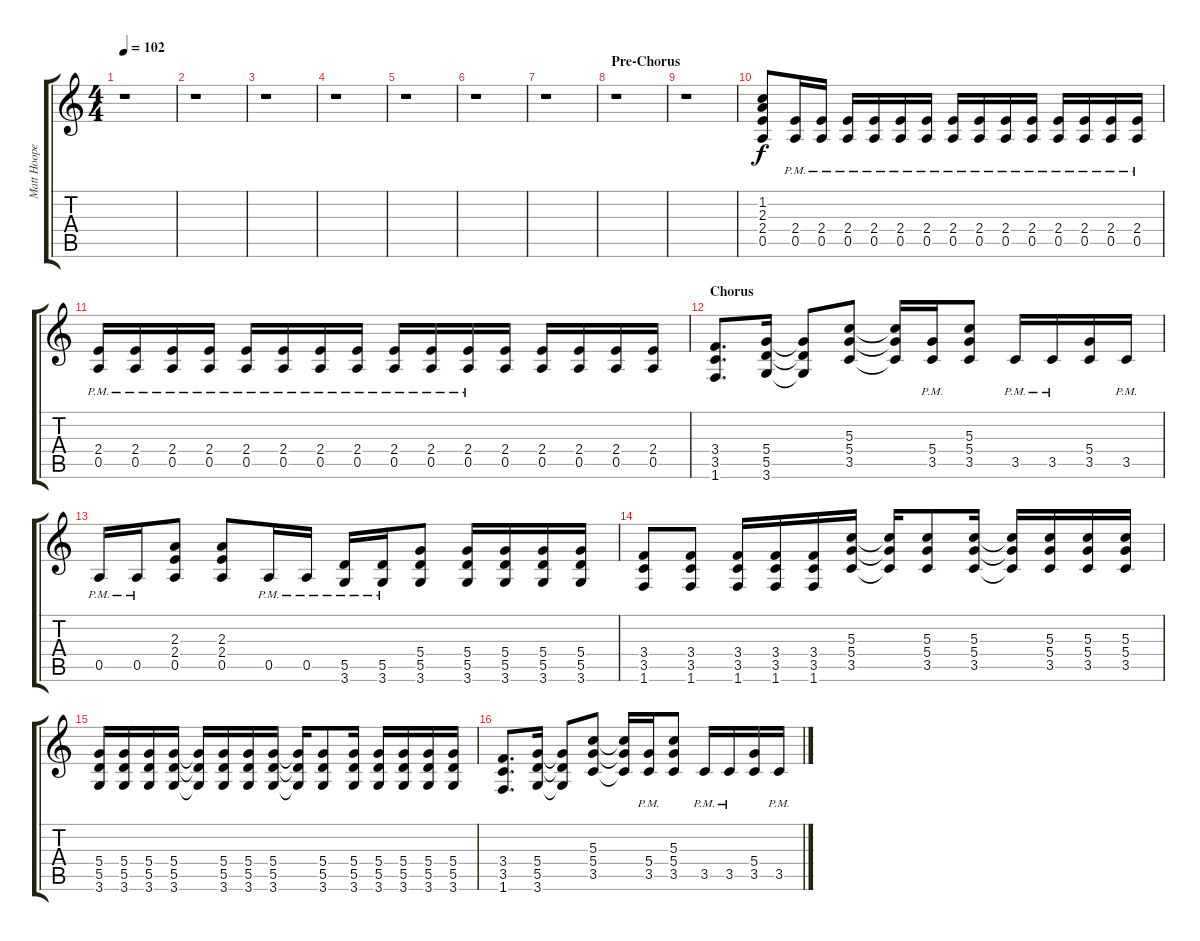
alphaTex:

\track ("Matt Hoopes (Lead Guitar 2)" "Matt Hoope") {instrument distortionguitar}
\staff {score tabs}
\tuning (E4 B3 G3 D3 A2 E2) {hide}
\ts (4 4)
\tempo 102
\clef g2
\ks c
r.1{dy f} |
r.1 |
r.1 |
r.1 |
r.1 |
r.1 |
r.1 |
\section ("" "Pre-Chorus")
r.1 |
r.1 |
(1.2 2.3 2.4 0.5).8 (2.4{pm} 0.5{pm}).16 (2.4{pm} 0.5{pm}).16 (2.4{pm} 0.5{pm}).16 (2.4{pm} 0.5{pm}).16 (2.4{pm} 0.5{pm}).16 (2.4{pm} 0.5{pm}).16 (2.4{pm} 0.5{pm}).16 (2.4{pm} 0.5{pm}).16 (2.4{pm} 0.5{pm}).16 (2.4{pm} 0.5{pm}).16 (2.4{pm} 0.5{pm}).16 (2.4{pm} 0.5{pm}).16 (2.4{pm} 0.5{pm}).16 (2.4{pm} 0.5{pm}).16 |
(2.4{pm} 0.5{pm}).16 (2.4{pm} 0.5{pm}).16 (2.4{pm} 0.5{pm}).16 (2.4{pm} 0.5{pm}).16 (2.4{pm} 0.5{pm}).16 (2.4{pm} 0.5{pm}).16 (2.4{pm} 0.5{pm}).16 (2.4{pm} 0.5{pm}).16 (2.4{pm} 0.5{pm}).16 (2.4{pm} 0.5{pm}).16 (2.4{pm} 0.5{pm}).16 (2.4 0.5).16 (2.4 0.5).16 (2.4 0.5).16 (2.4 0.5).16 (2.4 0.5).16 |
\section ("" "Chorus")
(3.4 3.5 1.6).8{d} (5.4 5.5 3.6).16 (5.4{t} 5.5{t} 3.6{t}).8 (5.3 5.4 3.5).8 (5.3{t} 5.4{t} 3.5{t}).16 (5.4{pm} 3.5{pm}).16 (5.3 5.4 3.5).8 3.5{pm}.16 3.5{pm}.16 (5.4 3.5).16 3.5{pm}.16 |
0.5{pm}.16 0.5{pm}.16 (2.3 2.4 0.5).8 (2.3 2.4 0.5).8 0.5{pm}.16 0.5{pm}.16 (5.5{pm} 3.6{pm}).16 (5.5{pm} 3.6{pm}).16 (5.4 5.5 3.6).8 (5.4 5.5 3.6).16 (5.4 5.5 3.6).16 (5.4 5.5 3.6).16 (5.4 5.5 3.6).16 |
(3.4 3.5 1.6).8 (3.4 3.5 1.6).8 (3.4 3.5 1.6).16 (3.4 3.5 1.6).16 (3.4 3.5 1.6).16 (5.3 5.4 3.5).16 (5.3{t} 5.4{t} 3.5{t}).16 (5.3 5.4 3.5).8 (5.3 5.4 3.5).16 (5.3{t} 5.4{t} 3.5{t}).16 (5.3 5.4 3.5).16 (5.3 5.4 3.5).16 (5.3 5.4 3.5).16 |
(5.4 5.5 3.6).16 (5.4 5.5 3.6).16 (5.4 5.5 3.6).16 (5.4 5.5 3.6).16 (5.4{t} 5.5{t} 3.6{t}).16 (5.4 5.5 3.6).16 (5.4 5.5 3.6).16 (5.4 5.5 3.6).16 (5.4{t} 5.5{t} 3.6{t}).16 (5.4 5.5 3.6).8 (5.4 5.5 3.6).16 (5.4 5.5 3.6).16 (5.4 5.5 3.6).16 (5.4 5.5 3.6).16 (5.4 5.5 3.6).16 |
(3.4 3.5 1.6).8{d} (5.4 5.5 3.6).16 (5.4{t} 5.5{t} 3.6{t}).8 (5.3 5.4 3.5).8 (5.3{t} 5.4{t} 3.5{t}).16 (5.4{pm} 3.5{pm}).16 (5.3 5.4 3.5).8 3.5{pm}.16 3.5{pm}.16 (5.4 3.5).16 3.5{pm}.16
